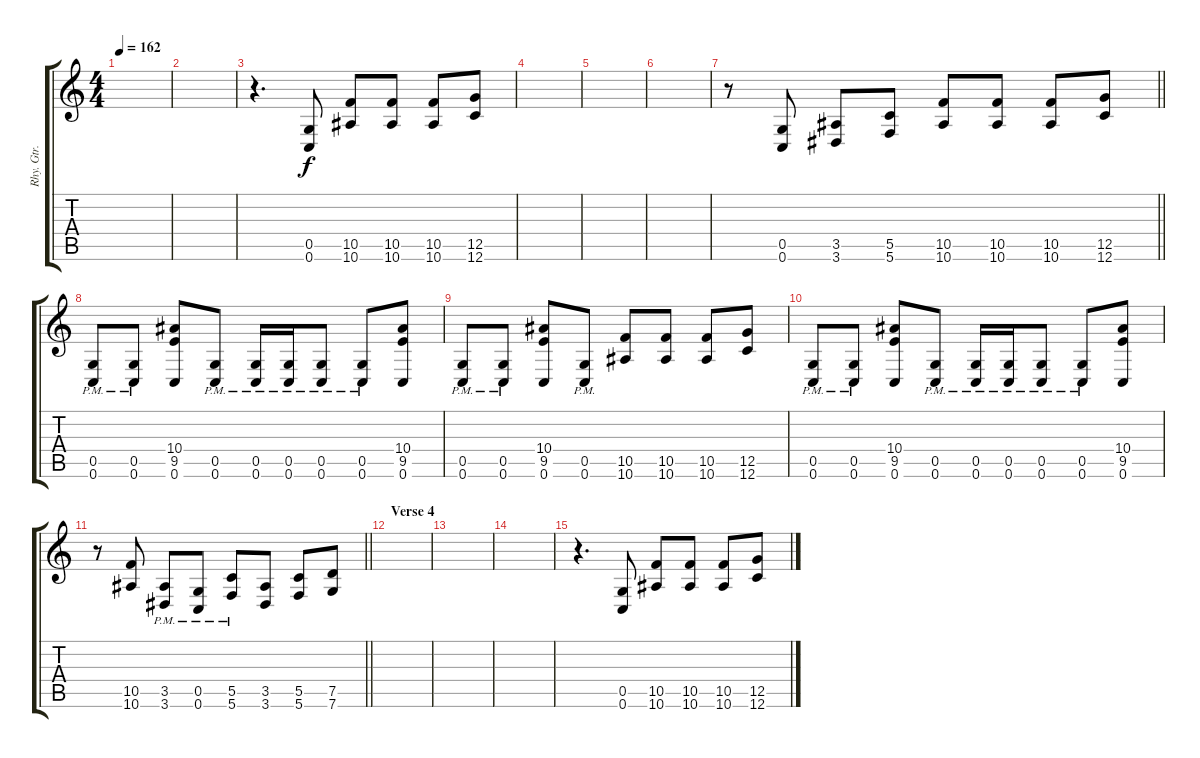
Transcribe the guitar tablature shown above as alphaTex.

\track ("Rhy. Gtr. 1" "Rhy. Gtr. ") {instrument distortionguitar}
\staff {score tabs}
\tuning (D4 A3 F3 C3 G2 C2) {hide}
\ts (4 4)
\tempo 162
\clef g2
\ks c
|
|
r.4{d} (0.5 0.6).8 (10.5 10.6).8 (10.5 10.6).8 (10.5 10.6).8 (12.5 12.6).8 |
|
|
|
\barLineRight lightlight
r.8 (0.5 0.6).8 (3.5 3.6).8 (5.5 5.6).8 (10.5 10.6).8 (10.5 10.6).8 (10.5 10.6).8 (12.5 12.6).8 |
\section ("" "")
(0.5{pm} 0.6{pm}).8 (0.5{pm} 0.6{pm}).8 (10.4 9.5 0.6).8 (0.5{pm} 0.6{pm}).8 (0.5{pm} 0.6{pm}).16 (0.5{pm} 0.6{pm}).16 (0.5{pm} 0.6{pm}).8 (0.5{pm} 0.6{pm}).8 (10.4 9.5 0.6).8 |
(0.5{pm} 0.6{pm}).8 (0.5{pm} 0.6{pm}).8 (10.4 9.5 0.6).8 (0.5{pm} 0.6{pm}).8 (10.5 10.6).8 (10.5 10.6).8 (10.5 10.6).8 (12.5 12.6).8 |
(0.5{pm} 0.6{pm}).8 (0.5{pm} 0.6{pm}).8 (10.4 9.5 0.6).8 (0.5{pm} 0.6{pm}).8 (0.5{pm} 0.6{pm}).16 (0.5{pm} 0.6{pm}).16 (0.5{pm} 0.6{pm}).8 (0.5{pm} 0.6{pm}).8 (10.4 9.5 0.6).8 |
\barLineRight lightlight
r.8 (10.5 10.6).8 (3.5{pm} 3.6{pm}).8 (0.5{pm} 0.6{pm}).8 (5.5{pm} 5.6{pm}).8 (3.5 3.6).8 (5.5 5.6).8 (7.5 7.6).8 |
\section ("" "Verse 4")
|
|
|
r.4{d} (0.5 0.6).8 (10.5 10.6).8 (10.5 10.6).8 (10.5 10.6).8 (12.5 12.6).8
